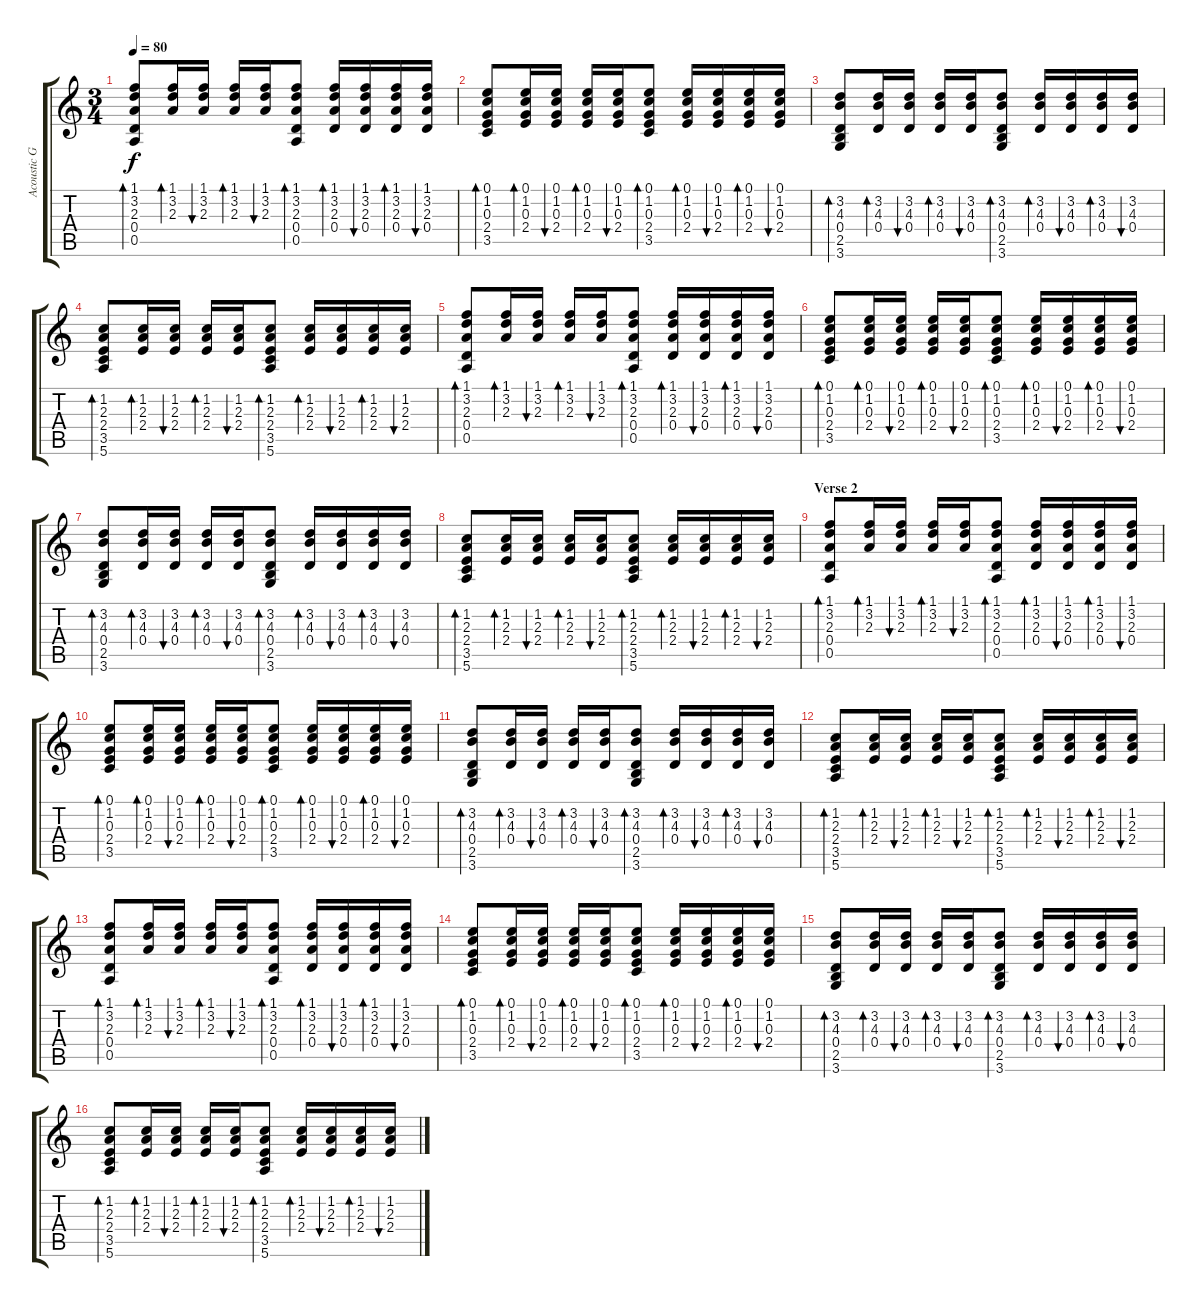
\track ("Acoustic Guitar" "Acoustic G") {instrument acousticguitarsteel}
\staff {score tabs}
\tuning (E4 B3 G3 D3 A2 E2) {hide}
\ts (3 4)
\section ("" "")
\tempo 80
\clef g2
\ks c
(1.1 3.2 2.3 0.4 0.5).8{bd 60 dy f} (1.1 3.2 2.3).16{bd 60} (1.1 3.2 2.3).16{bu 60} (1.1 3.2 2.3).16{bd 60} (1.1 3.2 2.3).16{bu 60} (1.1 3.2 2.3 0.4 0.5).8{bd 60} (1.1 3.2 2.3 0.4).16{bd 60} (1.1 3.2 2.3 0.4).16{bu 60} (1.1 3.2 2.3 0.4).16{bd 60} (1.1 3.2 2.3 0.4).16{bu 60} |
(0.1 1.2 0.3 2.4 3.5).8{bd 60} (0.1 1.2 0.3 2.4).16{bd 60} (0.1 1.2 0.3 2.4).16{bu 60} (0.1 1.2 0.3 2.4).16{bd 60} (0.1 1.2 0.3 2.4).16{bu 60} (0.1 1.2 0.3 2.4 3.5).8{bd 60} (0.1 1.2 0.3 2.4).16{bd 60} (0.1 1.2 0.3 2.4).16{bu 60} (0.1 1.2 0.3 2.4).16{bd 60} (0.1 1.2 0.3 2.4).16{bu 60} |
(3.2 4.3 0.4 2.5 3.6).8{bd 60} (3.2 4.3 0.4).16{bd 60} (3.2 4.3 0.4).16{bu 60} (3.2 4.3 0.4).16{bd 60} (3.2 4.3 0.4).16{bu 60} (3.2 4.3 0.4 2.5 3.6).8{bd 60} (3.2 4.3 0.4).16{bd 60} (3.2 4.3 0.4).16{bu 60} (3.2 4.3 0.4).16{bd 60} (3.2 4.3 0.4).16{bu 60} |
(1.2 2.3 2.4 3.5 5.6).8{bd 60} (1.2 2.3 2.4).16{bd 60} (1.2 2.3 2.4).16{bu 60} (1.2 2.3 2.4).16{bd 60} (1.2 2.3 2.4).16{bu 60} (1.2 2.3 2.4 3.5 5.6).8{bd 60} (1.2 2.3 2.4).16{bd 60} (1.2 2.3 2.4).16{bu 60} (1.2 2.3 2.4).16{bd 60} (1.2 2.3 2.4).16{bu 60} |
(1.1 3.2 2.3 0.4 0.5).8{bd 60} (1.1 3.2 2.3).16{bd 60} (1.1 3.2 2.3).16{bu 60} (1.1 3.2 2.3).16{bd 60} (1.1 3.2 2.3).16{bu 60} (1.1 3.2 2.3 0.4 0.5).8{bd 60} (1.1 3.2 2.3 0.4).16{bd 60} (1.1 3.2 2.3 0.4).16{bu 60} (1.1 3.2 2.3 0.4).16{bd 60} (1.1 3.2 2.3 0.4).16{bu 60} |
(0.1 1.2 0.3 2.4 3.5).8{bd 60} (0.1 1.2 0.3 2.4).16{bd 60} (0.1 1.2 0.3 2.4).16{bu 60} (0.1 1.2 0.3 2.4).16{bd 60} (0.1 1.2 0.3 2.4).16{bu 60} (0.1 1.2 0.3 2.4 3.5).8{bd 60} (0.1 1.2 0.3 2.4).16{bd 60} (0.1 1.2 0.3 2.4).16{bu 60} (0.1 1.2 0.3 2.4).16{bd 60} (0.1 1.2 0.3 2.4).16{bu 60} |
(3.2 4.3 0.4 2.5 3.6).8{bd 60} (3.2 4.3 0.4).16{bd 60} (3.2 4.3 0.4).16{bu 60} (3.2 4.3 0.4).16{bd 60} (3.2 4.3 0.4).16{bu 60} (3.2 4.3 0.4 2.5 3.6).8{bd 60} (3.2 4.3 0.4).16{bd 60} (3.2 4.3 0.4).16{bu 60} (3.2 4.3 0.4).16{bd 60} (3.2 4.3 0.4).16{bu 60} |
(1.2 2.3 2.4 3.5 5.6).8{bd 60} (1.2 2.3 2.4).16{bd 60} (1.2 2.3 2.4).16{bu 60} (1.2 2.3 2.4).16{bd 60} (1.2 2.3 2.4).16{bu 60} (1.2 2.3 2.4 3.5 5.6).8{bd 60} (1.2 2.3 2.4).16{bd 60} (1.2 2.3 2.4).16{bu 60} (1.2 2.3 2.4).16{bd 60} (1.2 2.3 2.4).16{bu 60} |
\section ("" "Verse 2")
(1.1 3.2 2.3 0.4 0.5).8{bd 60} (1.1 3.2 2.3).16{bd 60} (1.1 3.2 2.3).16{bu 60} (1.1 3.2 2.3).16{bd 60} (1.1 3.2 2.3).16{bu 60} (1.1 3.2 2.3 0.4 0.5).8{bd 60} (1.1 3.2 2.3 0.4).16{bd 60} (1.1 3.2 2.3 0.4).16{bu 60} (1.1 3.2 2.3 0.4).16{bd 60} (1.1 3.2 2.3 0.4).16{bu 60} |
(0.1 1.2 0.3 2.4 3.5).8{bd 60} (0.1 1.2 0.3 2.4).16{bd 60} (0.1 1.2 0.3 2.4).16{bu 60} (0.1 1.2 0.3 2.4).16{bd 60} (0.1 1.2 0.3 2.4).16{bu 60} (0.1 1.2 0.3 2.4 3.5).8{bd 60} (0.1 1.2 0.3 2.4).16{bd 60} (0.1 1.2 0.3 2.4).16{bu 60} (0.1 1.2 0.3 2.4).16{bd 60} (0.1 1.2 0.3 2.4).16{bu 60} |
(3.2 4.3 0.4 2.5 3.6).8{bd 60} (3.2 4.3 0.4).16{bd 60} (3.2 4.3 0.4).16{bu 60} (3.2 4.3 0.4).16{bd 60} (3.2 4.3 0.4).16{bu 60} (3.2 4.3 0.4 2.5 3.6).8{bd 60} (3.2 4.3 0.4).16{bd 60} (3.2 4.3 0.4).16{bu 60} (3.2 4.3 0.4).16{bd 60} (3.2 4.3 0.4).16{bu 60} |
(1.2 2.3 2.4 3.5 5.6).8{bd 60} (1.2 2.3 2.4).16{bd 60} (1.2 2.3 2.4).16{bu 60} (1.2 2.3 2.4).16{bd 60} (1.2 2.3 2.4).16{bu 60} (1.2 2.3 2.4 3.5 5.6).8{bd 60} (1.2 2.3 2.4).16{bd 60} (1.2 2.3 2.4).16{bu 60} (1.2 2.3 2.4).16{bd 60} (1.2 2.3 2.4).16{bu 60} |
(1.1 3.2 2.3 0.4 0.5).8{bd 60} (1.1 3.2 2.3).16{bd 60} (1.1 3.2 2.3).16{bu 60} (1.1 3.2 2.3).16{bd 60} (1.1 3.2 2.3).16{bu 60} (1.1 3.2 2.3 0.4 0.5).8{bd 60} (1.1 3.2 2.3 0.4).16{bd 60} (1.1 3.2 2.3 0.4).16{bu 60} (1.1 3.2 2.3 0.4).16{bd 60} (1.1 3.2 2.3 0.4).16{bu 60} |
(0.1 1.2 0.3 2.4 3.5).8{bd 60} (0.1 1.2 0.3 2.4).16{bd 60} (0.1 1.2 0.3 2.4).16{bu 60} (0.1 1.2 0.3 2.4).16{bd 60} (0.1 1.2 0.3 2.4).16{bu 60} (0.1 1.2 0.3 2.4 3.5).8{bd 60} (0.1 1.2 0.3 2.4).16{bd 60} (0.1 1.2 0.3 2.4).16{bu 60} (0.1 1.2 0.3 2.4).16{bd 60} (0.1 1.2 0.3 2.4).16{bu 60} |
(3.2 4.3 0.4 2.5 3.6).8{bd 60} (3.2 4.3 0.4).16{bd 60} (3.2 4.3 0.4).16{bu 60} (3.2 4.3 0.4).16{bd 60} (3.2 4.3 0.4).16{bu 60} (3.2 4.3 0.4 2.5 3.6).8{bd 60} (3.2 4.3 0.4).16{bd 60} (3.2 4.3 0.4).16{bu 60} (3.2 4.3 0.4).16{bd 60} (3.2 4.3 0.4).16{bu 60} |
(1.2 2.3 2.4 3.5 5.6).8{bd 60} (1.2 2.3 2.4).16{bd 60} (1.2 2.3 2.4).16{bu 60} (1.2 2.3 2.4).16{bd 60} (1.2 2.3 2.4).16{bu 60} (1.2 2.3 2.4 3.5 5.6).8{bd 60} (1.2 2.3 2.4).16{bd 60} (1.2 2.3 2.4).16{bu 60} (1.2 2.3 2.4).16{bd 60} (1.2 2.3 2.4).16{bu 60}
